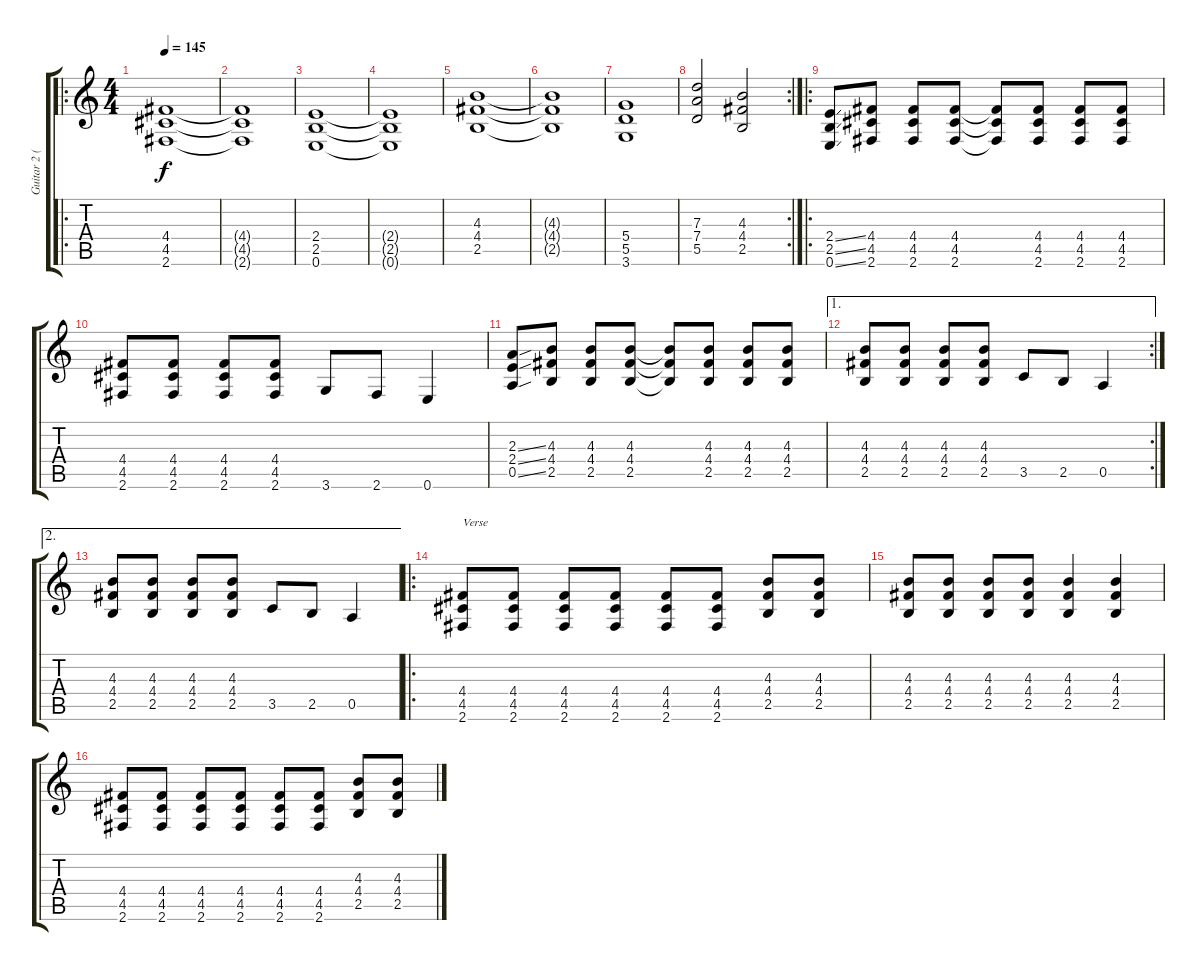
\track ("Guitar 2 (Rhythm)" "Guitar 2 (") {instrument distortionguitar}
\staff {score tabs}
\tuning (E4 B3 G3 D3 A2 E2) {hide}
\ro
\ts (4 4)
\tempo 145
\clef g2
\ks c
(4.4 4.5 2.6).1{dy f instrument distortionguitar} |
(4.4{t} 4.5{t} 2.6{t}).1 |
(2.4 2.5 0.6).1 |
(2.4{t} 2.5{t} 0.6{t}).1 |
(4.3 4.4 2.5).1 |
(4.3{t} 4.4{t} 2.5{t}).1 |
(5.4 5.5 3.6).1 |
\rc 2
(7.3 7.4 5.5).2 (4.3 4.4 2.5).2 |
\ro
(2.4{ss} 2.5{ss} 0.6{ss}).8 (4.4 4.5 2.6).8 (4.4 4.5 2.6).8 (4.4 4.5 2.6).8 (4.4{t} 4.5{t} 2.6{t}).8 (4.4 4.5 2.6).8 (4.4 4.5 2.6).8 (4.4 4.5 2.6).8 |
(4.4 4.5 2.6).8 (4.4 4.5 2.6).8 (4.4 4.5 2.6).8 (4.4 4.5 2.6).8 3.6.8 2.6.8 0.6.4 |
(2.3{ss} 2.4{ss} 0.5{ss}).8 (4.3 4.4 2.5).8 (4.3 4.4 2.5).8 (4.3 4.4 2.5).8 (4.3{t} 4.4{t} 2.5{t}).8 (4.3 4.4 2.5).8 (4.3 4.4 2.5).8 (4.3 4.4 2.5).8 |
\ae 1
\rc 2
(4.3 4.4 2.5).8 (4.3 4.4 2.5).8 (4.3 4.4 2.5).8 (4.3 4.4 2.5).8 3.5.8 2.5.8 0.5.4 |
\ae 2
(4.3 4.4 2.5).8 (4.3 4.4 2.5).8 (4.3 4.4 2.5).8 (4.3 4.4 2.5).8 3.5.8 2.5.8 0.5.4 |
\ro
(4.4 4.5 2.6).8{txt "Verse"} (4.4 4.5 2.6).8 (4.4 4.5 2.6).8 (4.4 4.5 2.6).8 (4.4 4.5 2.6).8 (4.4 4.5 2.6).8 (4.3 4.4 2.5).8 (4.3 4.4 2.5).8 |
(4.3 4.4 2.5).8 (4.3 4.4 2.5).8 (4.3 4.4 2.5).8 (4.3 4.4 2.5).8 (4.3 4.4 2.5).4 (4.3 4.4 2.5).4 |
(4.4 4.5 2.6).8 (4.4 4.5 2.6).8 (4.4 4.5 2.6).8 (4.4 4.5 2.6).8 (4.4 4.5 2.6).8 (4.4 4.5 2.6).8 (4.3 4.4 2.5).8 (4.3 4.4 2.5).8
